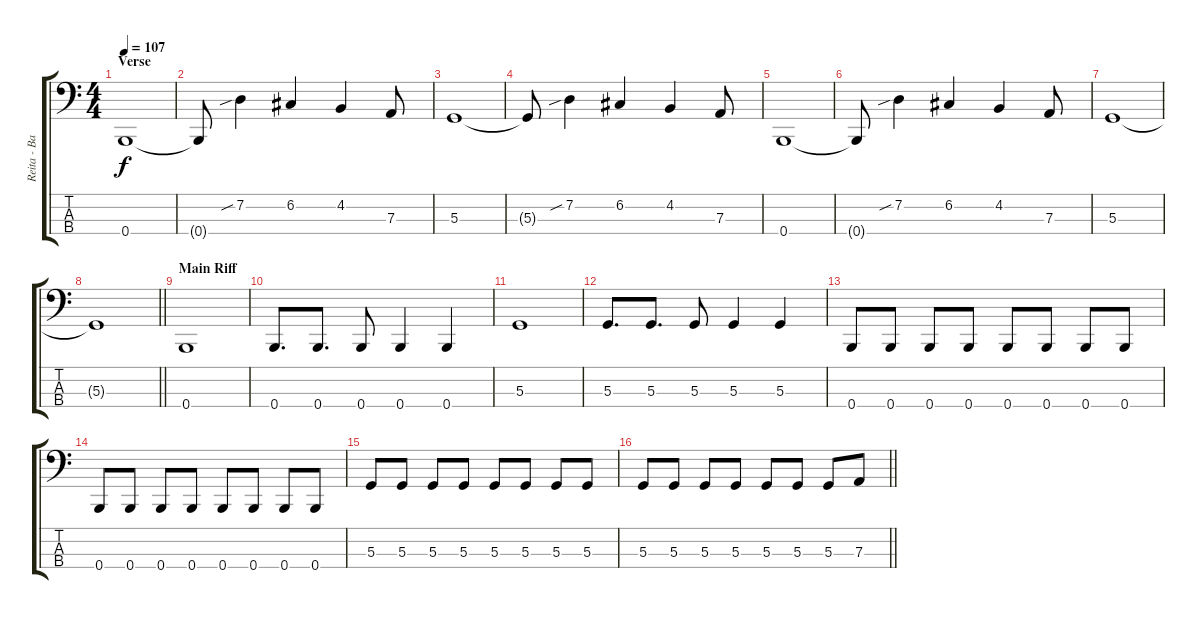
\track ("Reita - Bass" "Reita - Ba") {instrument electricbasspick}
\staff {score tabs}
\tuning (C2 G1 D1 B0) {hide}
\ts (4 4)
\section ("" "Verse")
\tempo 107
\clef f4
\ks c
0.4.1{dy f} |
0.4{t}.8 7.2{sib}.4 6.2.4 4.2.4 7.3.8 |
5.3.1 |
5.3{t}.8 7.2{sib}.4 6.2.4 4.2.4 7.3.8 |
0.4.1 |
0.4{t}.8 7.2{sib}.4 6.2.4 4.2.4 7.3.8 |
5.3.1 |
\barLineRight lightlight
5.3{t}.1 |
\section ("" "Main Riff")
0.4.1 |
0.4.8{d} 0.4.8{d} 0.4.8 0.4.4 0.4.4 |
5.3.1 |
5.3.8{d} 5.3.8{d} 5.3.8 5.3.4 5.3.4 |
0.4.8 0.4.8 0.4.8 0.4.8 0.4.8 0.4.8 0.4.8 0.4.8 |
0.4.8 0.4.8 0.4.8 0.4.8 0.4.8 0.4.8 0.4.8 0.4.8 |
5.3.8 5.3.8 5.3.8 5.3.8 5.3.8 5.3.8 5.3.8 5.3.8 |
\barLineRight lightlight
5.3.8 5.3.8 5.3.8 5.3.8 5.3.8 5.3.8 5.3.8 7.3.8
